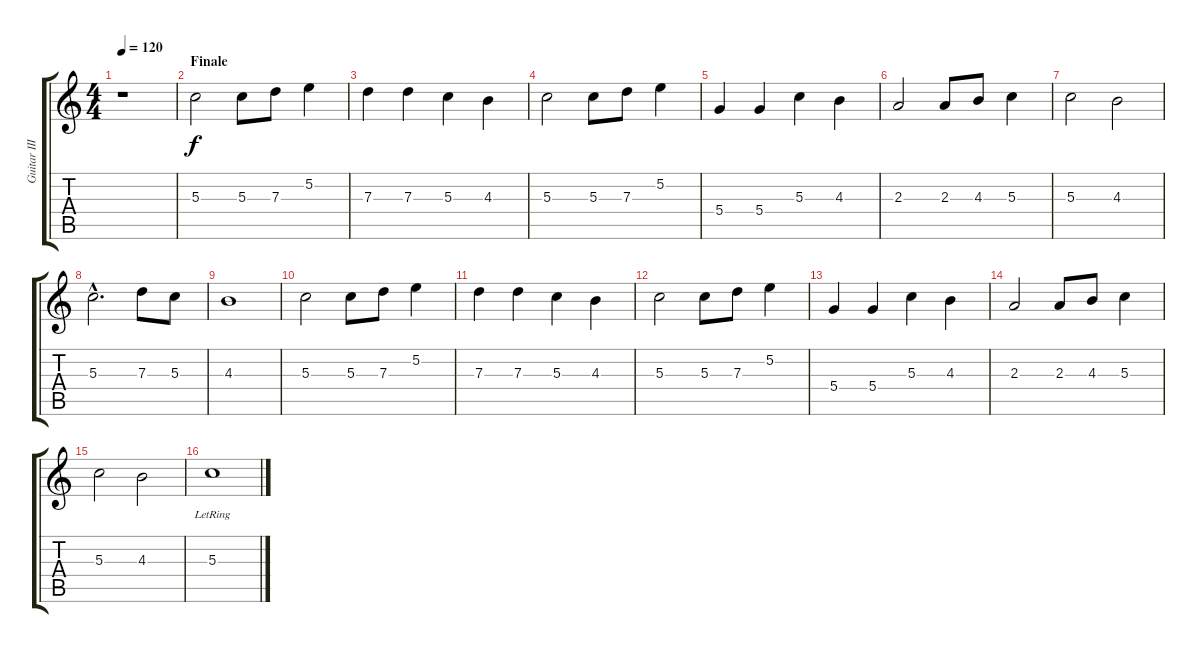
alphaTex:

\track ("Guitar III" "Guitar III") {instrument overdrivenguitar}
\staff {score tabs}
\tuning (E4 B3 G3 D3 A2 E2) {hide}
\ts (4 4)
\tempo 120
\clef g2
\ks c
r.1{dy f} |
\section ("" "Finale")
5.3.2{volume 16} 5.3.8 7.3.8 5.2.4 |
7.3.4 7.3.4 5.3.4 4.3.4 |
5.3.2 5.3.8 7.3.8 5.2.4 |
5.4.4 5.4.4 5.3.4 4.3.4 |
2.3.2 2.3.8 4.3.8 5.3.4 |
5.3.2 4.3.2 |
5.3{hac}.2{d} 7.3.8 5.3.8 |
4.3.1 |
5.3.2 5.3.8 7.3.8 5.2.4 |
7.3.4 7.3.4 5.3.4 4.3.4 |
5.3.2 5.3.8 7.3.8 5.2.4 |
5.4.4 5.4.4 5.3.4 4.3.4 |
2.3.2 2.3.8 4.3.8 5.3.4 |
5.3.2 4.3.2 |
5.3{lr}.1
